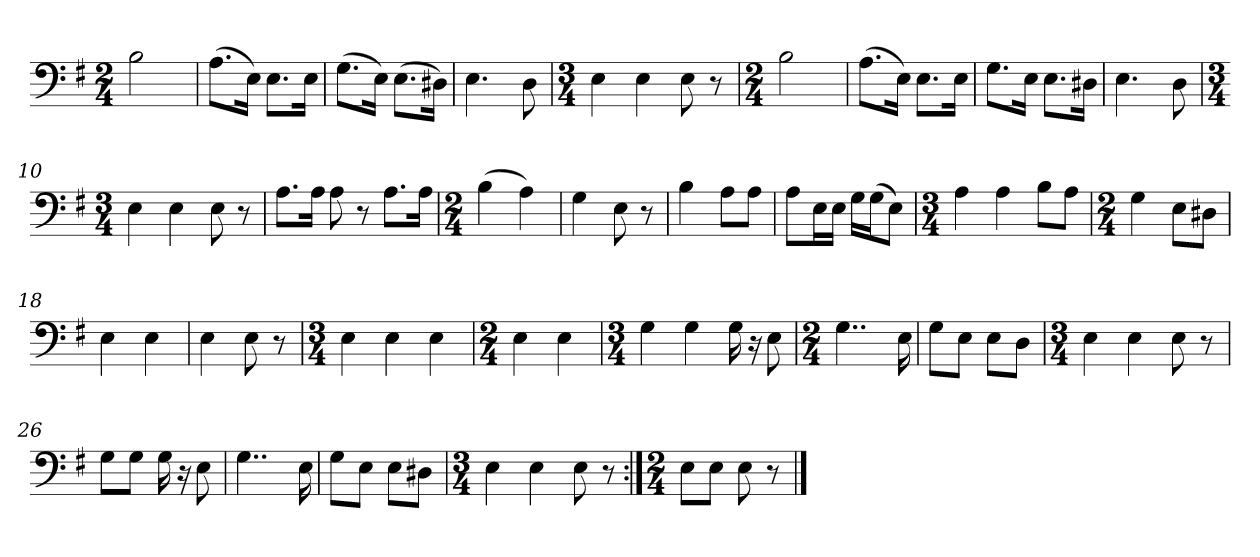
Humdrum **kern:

**kern
*part1
*staff1
*clefF4
*k[f#]
*M2/4
=1
2B\
=2
(8.A\L
16E\Jk)
8.E\L
16E\Jk
=3
(8.G\L
16E\Jk)
(8.E\L
16D#X\Jk)
=4
4.E\
8D\
=5
*M3/4
4E\
4E\
8E\
8r
=6
*M2/4
2B\
=7
(8.A\L
16E\Jk)
8.E\L
16E\Jk
=8
8.G\L
16E\Jk
8.E\L
16D#X\Jk
=9
4.E\
8D\
=10
*M3/4
4E\
4E\
8E\
8r
=11
8.A\L
16A\Jk
8A\
8r
8.A\L
16A\Jk
=12
*M2/4
(4B\
4A\)
=13
4G\
8E\
8r
=14
4B\
8A\L
8A\J
=15
8A\L
16E\L
16E\JJ
16G\LL
(16G\J
8E\J)
=16
*M3/4
4A\
4A\
8B\L
8A\J
=17
*M2/4
4G\
8E\L
8D#X\J
=18
4E\
4E\
=19
4E\
8E\
8r
=20
*M3/4
4E\
4E\
4E\
=21
*M2/4
4E\
4E\
=22
*M3/4
4G\
4G\
16G\
16r
8E\
=23
*M2/4
4..G\
16E\
=24
8G\L
8E\J
8E\L
8D\J
=25
*M3/4
4E\
4E\
8E\
8r
=26
8G\L
8G\J
16G\
16r
8E\
=27
4..G\
16E\
=28
8G\L
8E\J
8E\L
8D#X\J
=29
*M3/4
4E\
4E\
8E\
8r
=30:|!
*M2/4
8E\L
8E\J
8E\
8r
==
*-
